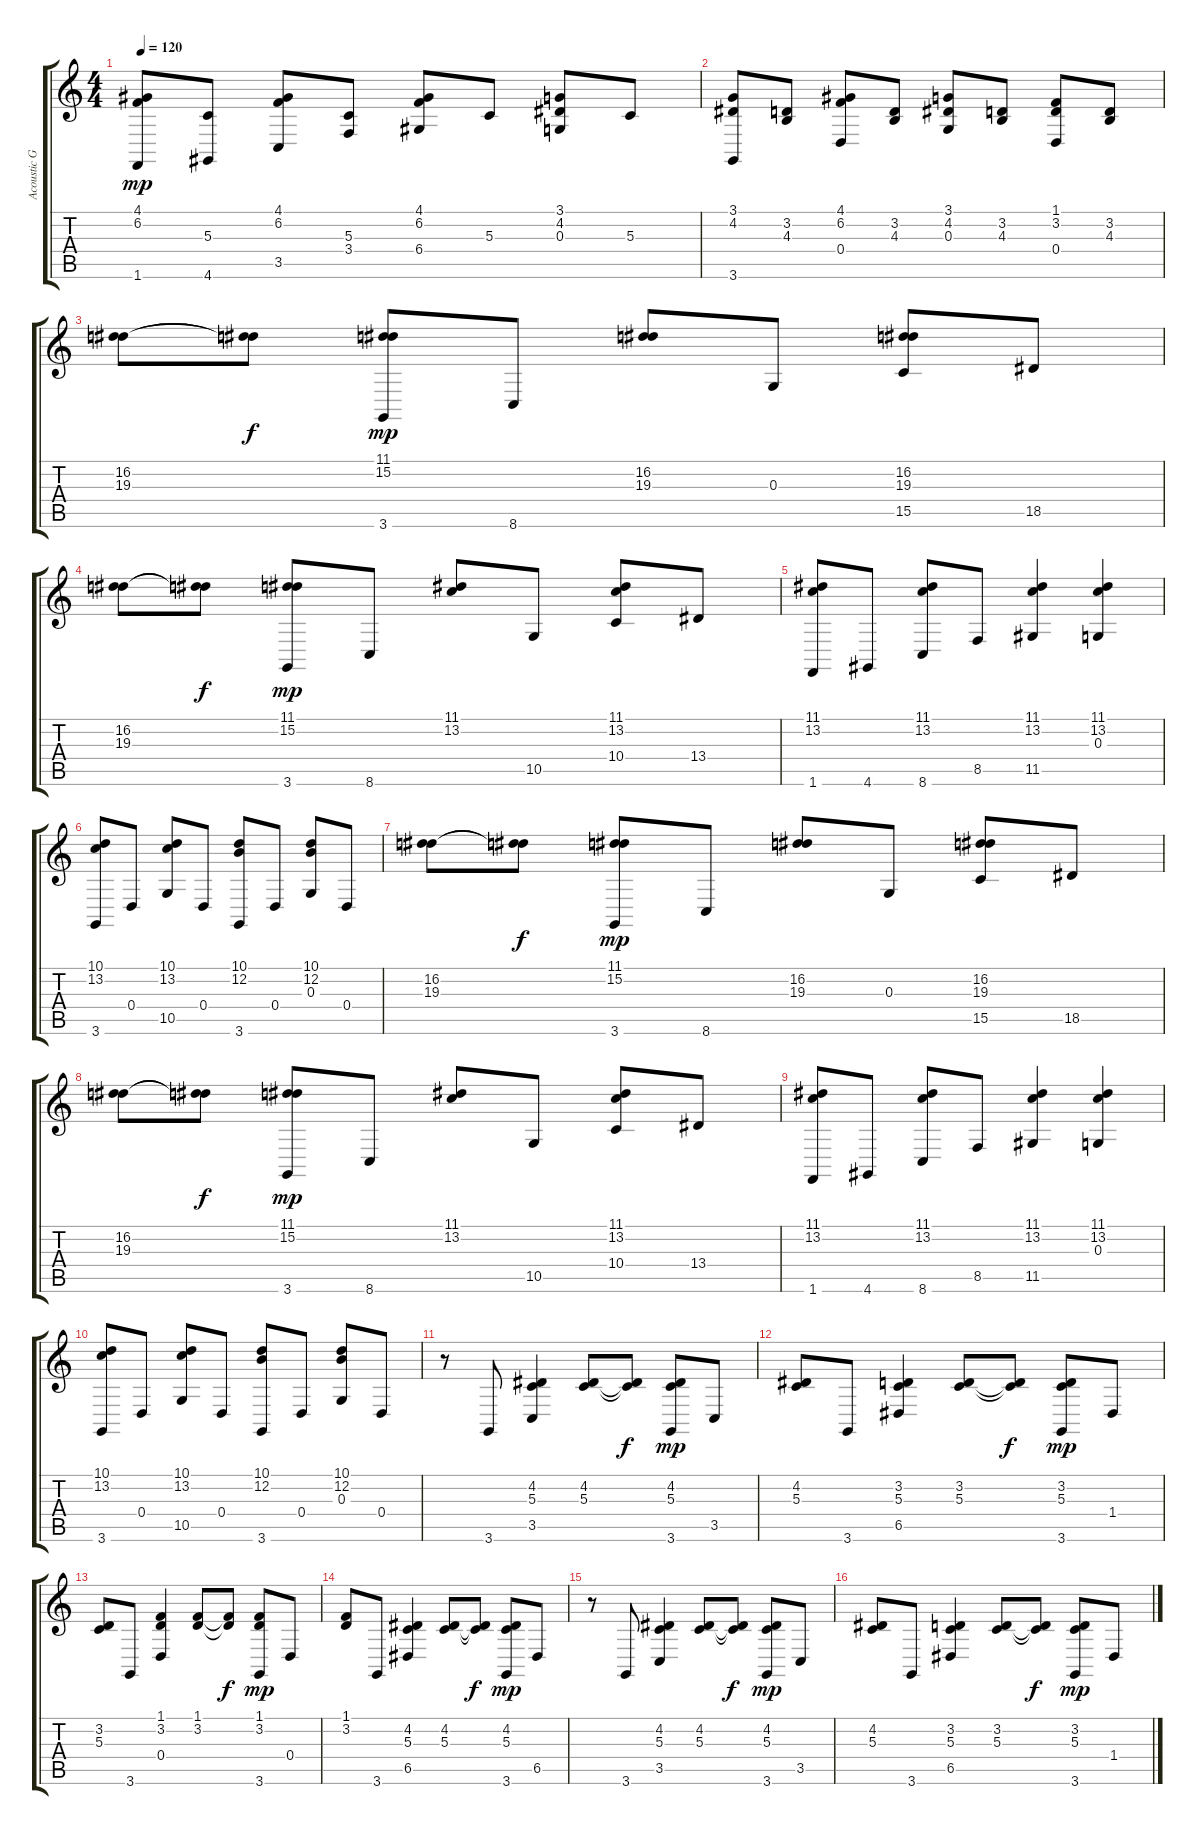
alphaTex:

\track ("Acoustic Grand Piano" "Acoustic G") {instrument acousticgrandpiano}
\staff {score tabs}
\tuning (E4 B3 G3 D3 A2 E2) {hide}
\ts (4 4)
\tempo 120
\clef g2
\ks c
(4.1 6.2 1.6).8{dy mp} (5.3 4.6).8 (4.1 6.2 3.5).8 (5.3 3.4).8 (4.1 6.2 6.4).8 5.3.8 (3.1 4.2 0.3).8 5.3.8 |
(3.1 4.2 3.6).8 (3.2 4.3).8 (4.1 6.2 0.4).8 (3.2 4.3).8 (3.1 4.2 0.3).8 (3.2 4.3).8 (1.1 3.2 0.4).8 (3.2 4.3).8 |
(16.2 19.3).8 (16.2{t} 19.3{t}).8{dy f} (11.1 15.2 3.6).8{dy mp} 8.6.8 (16.2 19.3).8 0.3.8 (16.2 19.3 15.5).8 18.5.8 |
(16.2 19.3).8 (16.2{t} 19.3{t}).8{dy f} (11.1 15.2 3.6).8{dy mp} 8.6.8 (11.1 13.2).8 10.5.8 (11.1 13.2 10.4).8 13.4.8 |
(11.1 13.2 1.6).8 4.6.8 (11.1 13.2 8.6).8 8.5.8 (11.1 13.2 11.5).4 (11.1 13.2 0.3).4 |
(10.1 13.2 3.6).8 0.4.8 (10.1 13.2 10.5).8 0.4.8 (10.1 12.2 3.6).8 0.4.8 (10.1 12.2 0.3).8 0.4.8 |
(16.2 19.3).8 (16.2{t} 19.3{t}).8{dy f} (11.1 15.2 3.6).8{dy mp} 8.6.8 (16.2 19.3).8 0.3.8 (16.2 19.3 15.5).8 18.5.8 |
(16.2 19.3).8 (16.2{t} 19.3{t}).8{dy f} (11.1 15.2 3.6).8{dy mp} 8.6.8 (11.1 13.2).8 10.5.8 (11.1 13.2 10.4).8 13.4.8 |
(11.1 13.2 1.6).8 4.6.8 (11.1 13.2 8.6).8 8.5.8 (11.1 13.2 11.5).4 (11.1 13.2 0.3).4 |
(10.1 13.2 3.6).8 0.4.8 (10.1 13.2 10.5).8 0.4.8 (10.1 12.2 3.6).8 0.4.8 (10.1 12.2 0.3).8 0.4.8 |
r.8 3.6.8 (4.2 5.3 3.5).4 (4.2 5.3).8 (4.2{t} 5.3{t}).8{dy f} (4.2 5.3 3.6).8{dy mp} 3.5.8 |
(4.2 5.3).8 3.6.8 (3.2 5.3 6.5).4 (3.2 5.3).8 (3.2{t} 5.3{t}).8{dy f} (3.2 5.3 3.6).8{dy mp} 1.4.8 |
(3.2 5.3).8 3.6.8 (1.1 3.2 0.4).4 (1.1 3.2).8 (1.1{t} 3.2{t}).8{dy f} (1.1 3.2 3.6).8{dy mp} 0.4.8 |
(1.1 3.2).8 3.6.8 (4.2 5.3 6.5).4 (4.2 5.3).8 (4.2{t} 5.3{t}).8{dy f} (4.2 5.3 3.6).8{dy mp} 6.5.8 |
r.8 3.6.8 (4.2 5.3 3.5).4 (4.2 5.3).8 (4.2{t} 5.3{t}).8{dy f} (4.2 5.3 3.6).8{dy mp} 3.5.8 |
(4.2 5.3).8 3.6.8 (3.2 5.3 6.5).4 (3.2 5.3).8 (3.2{t} 5.3{t}).8{dy f} (3.2 5.3 3.6).8{dy mp} 1.4.8
